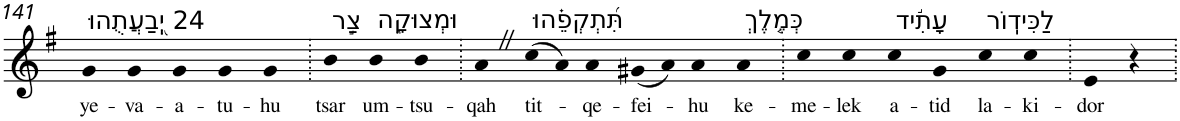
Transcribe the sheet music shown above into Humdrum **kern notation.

**kern	**text
*part1	*part1
*staff1	*staff1
*I"Piano	*
*I'Pno	*
!!LO:PB:g=z
*clefG2	*
*k[f#]	*
*G:	*
=141	=141
!LO:TX:a:t=24 יְֽ֭בַעֲתֻהוּ	!
!	!LO:LY:b
4g	ye-
!	!LO:LY:b
4g	-va-
!	!LO:LY:b
4g	-a-
!	!LO:LY:b
4g	-tu-
!	!LO:LY:b
4g	-hu
=142.	=142.
!LO:TX:a:t=צַ֣ר	!
!	!LO:LY:b
4b	tsar
!LO:TX:a:t=וּמְצוּקָ֑ה	!
!	!LO:LY:b
4b	um-
!	!LO:LY:b
4b	-tsu-
=143.	=143.
!	!LO:LY:b
4aZ	-qah
!LO:TX:a:t=תִּ֝תְקְפֵ֗הוּ	!
!	!LO:LY:b
(8cc	tit-
8a)	.
!	!LO:LY:b
4a	-qe-
!	!LO:LY:b
(8g#X	-fei-
8a)	.
!	!LO:LY:b
4a	-hu
!LO:TX:a:t=כְּמֶ֤לֶךְ	!
!	!LO:LY:b
4a	ke-
=144.	=144.
!	!LO:LY:b
4cc	-me-
!	!LO:LY:b
4cc	-lek
!LO:TX:a:t=עָתִ֬יד	!
!	!LO:LY:b
4cc	a-
!	!LO:LY:b
4g	-tid
!LO:TX:a:t=לַכִּידֽוֹר	!
!	!LO:LY:b
4cc	la-
!	!LO:LY:b
4cc	-ki-
=145.	=145.
!	!LO:LY:b
4e	-dor
4r	.
=.	=.
*-	*-
